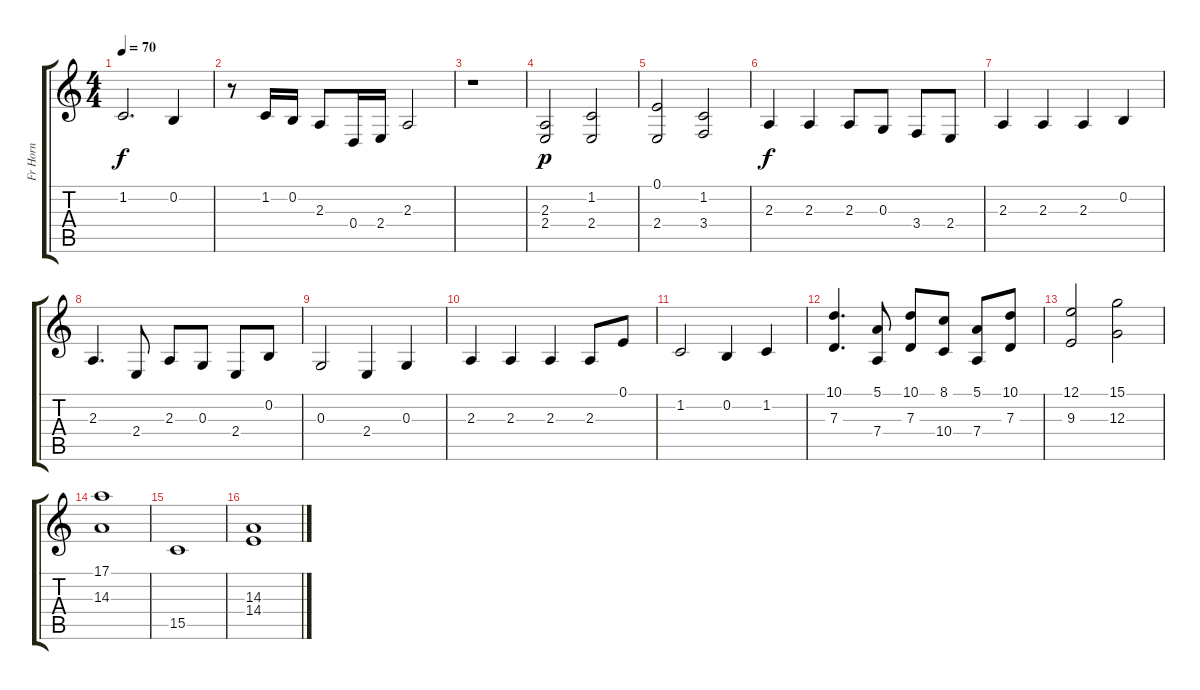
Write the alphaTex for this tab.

\track ("Fr Horn" "Fr Horn") {instrument frenchhorn}
\staff {score tabs}
\tuning (E4 B3 G3 D3 A2 E2) {hide}
\ts (4 4)
\tempo 70
\clef g2
\ks c
1.2.2{d dy f} 0.2.4 |
r.8 1.2.16 0.2.16 2.3.8 0.4.16 2.4.16 2.3.2 |
r.1 |
(2.3 2.4).2{dy p} (1.2 2.4).2 |
(0.1 2.4).2 (1.2 3.4).2 |
2.3.4{dy f} 2.3.4 2.3.8 0.3.8 3.4.8 2.4.8 |
2.3.4 2.3.4 2.3.4 0.2.4 |
2.3.4{d} 2.4.8 2.3.8 0.3.8 2.4.8 0.2.8 |
0.3.2 2.4.4 0.3.4 |
2.3.4 2.3.4 2.3.4 2.3.8 0.1.8 |
1.2.2 0.2.4 1.2.4 |
(10.1 7.3).4{d} (5.1 7.4).8 (10.1 7.3).8 (8.1 10.4).8 (5.1 7.4).8 (10.1 7.3).8 |
(12.1 9.3).2 (15.1 12.3).2 |
(17.1 14.3).1 |
15.5.1 |
(14.3 14.4).1
